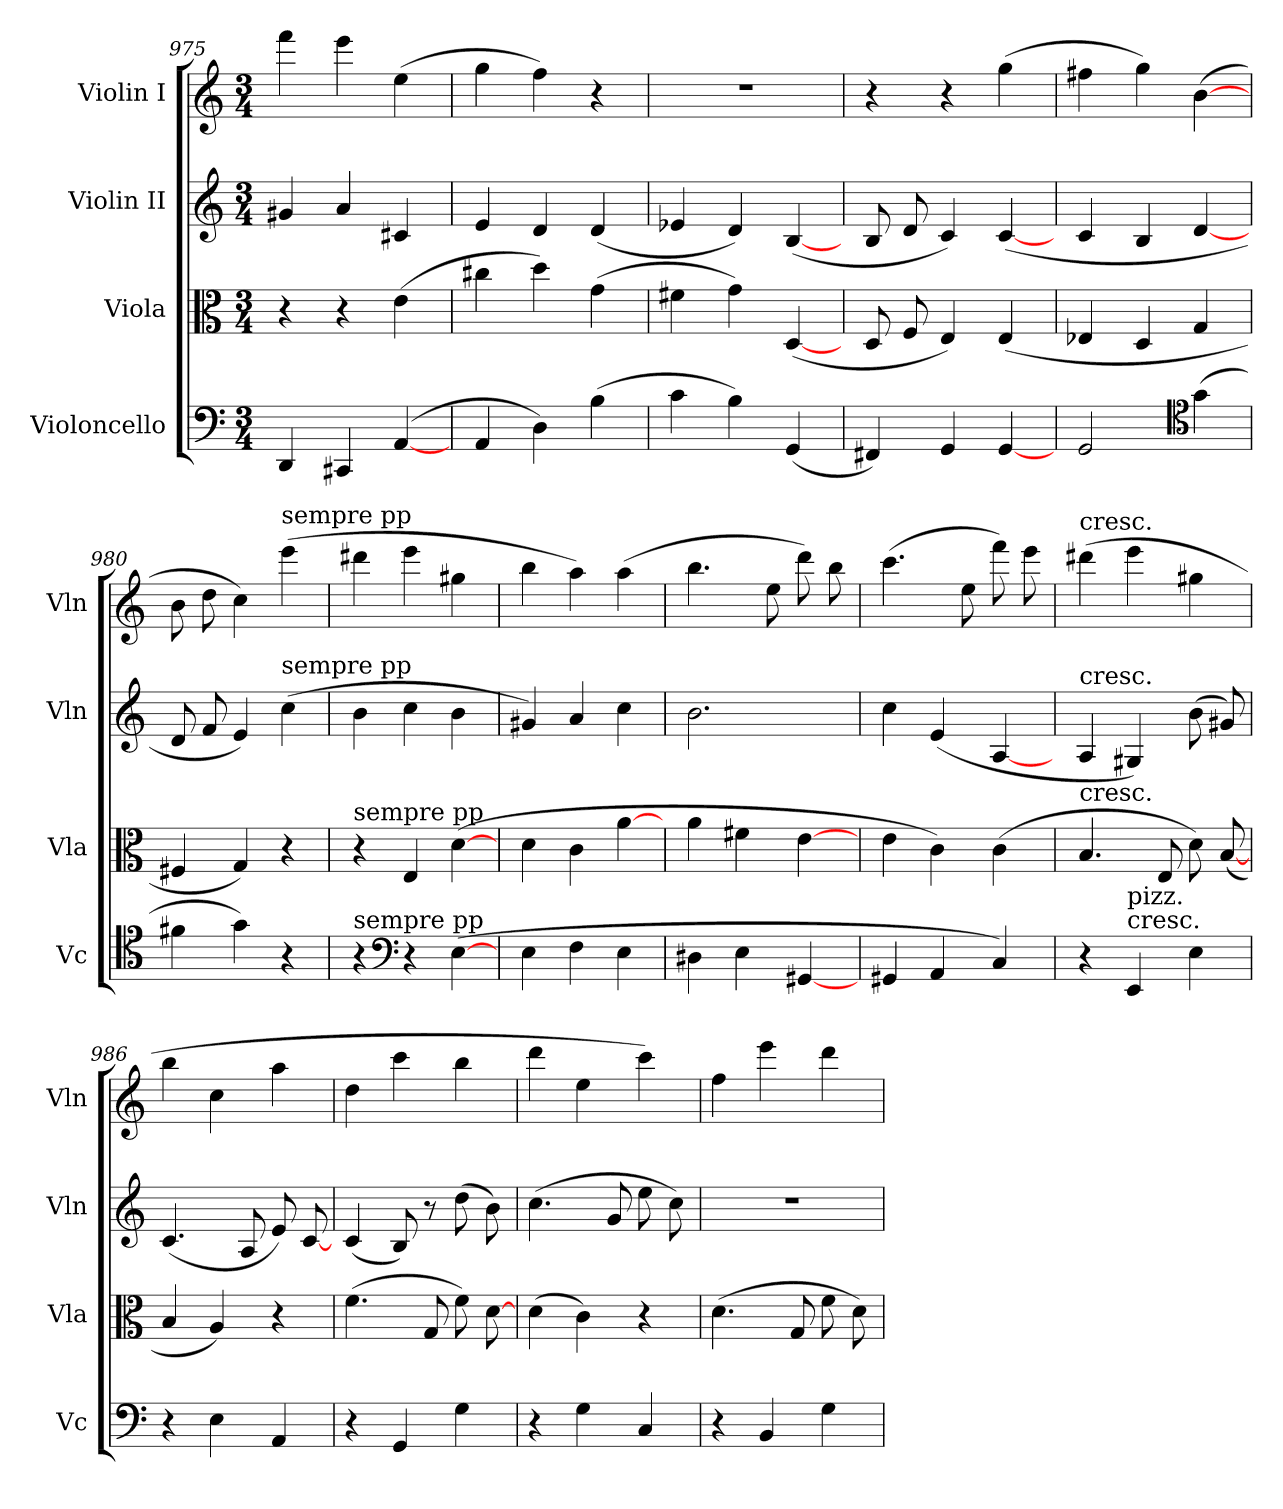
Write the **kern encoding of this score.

**kern	**kern	**kern	**kern
*part4	*part3	*part2	*part1
*staff4	*staff3	*staff2	*staff1
*I"Violoncello	*I"Viola	*I"Violin II	*I"Violin I
*I'Vc	*I'Vla	*I'Vln	*I'Vln
*clefF4	*clefC3	*clefG2	*clefG2
*k[]	*k[]	*k[]	*k[]
*C:	*C:	*C:	*C:
*M3/4	*M3/4	*M3/4	*M3/4
=975	=975	=975	=975
4DD	4r	4g#X	4fff
4CC#X	4r	4a	4eee
([4AA	(4e	4c#X	(4ee
=976	=976	=976	=976
4AA	4cc#X	4e	4gg
4D)	4dd)	4d	4ff)
(4B	(4g	(4d	4r
=977	=977	=977	=977
4c	4f#X	4e-X	2.r
4B)	4g)	4d)	.
(4GG	([4D	([4B	.
=978	=978	=978	=978
4FF#X)	8D	8B	4r
.	8F	8d	.
4GG	4E)	4c)	4r
[4GG	(4E	([4c	(4gg
=979	=979	=979	=979
2GG	4E-X	4c	4ff#X
.	4D	4B	4gg)
*clefC4	*	*	*
(4g	4G	[4d	([4b
=980	=980	=980	=980
4f#X	4F#X	8d	8b
.	.	8f	8dd
4g)	4G)	4e)	4cc)
!	!	!	!LO:TX:a:t=sempre pp
!	!	!LO:TX:a:t=sempre pp	!
4r	4r	(4cc	(4eee
=981	=981	=981	=981
!	!LO:TX:a:t=sempre pp	!	!
!LO:TX:a:t=sempre pp	!	!	!
4r	4r	4b	4ddd#X
*clefF4	*	*	*
4r	4E	4cc	4eee
([4E	([4d	4b	4gg#X
=982	=982	=982	=982
4E	4d	4g#X)	4bb
4F	4c	4a	4aa)
4E	[4a	4cc	(4aa
=983	=983	=983	=983
4D#X	4a	2.b	4.bb
4E	4f#X	.	.
.	.	.	8ee
[4GG#X	[4e	.	8ddd)
.	.	.	8bb
=984	=984	=984	=984
4GG#X	4e	4cc	(4.ccc
4AA	4c)	(4e	.
.	.	.	8ee
4C)	(4c	[4A	8fff)
.	.	.	8eee
=985	=985	=985	=985
!	!	!	!LO:TX:a:t=cresc.
!	!	!LO:TX:a:t=cresc.	!
!	!LO:TX:a:t=cresc.	!	!
4r	4.B	4A	(4ddd#X
!LO:TX:a:t=cresc.	!	!	!
!LO:TX:a:t=pizz.	!	!	!
4EE	.	4G#X)	4eee
.	8E	.	.
4E	8d)	(8b	4gg#X
.	([8B	8g#X)	.
=986	=986	=986	=986
4r	4B	(4.c	4bb
4E	4A)	.	4cc
.	.	8A	.
4AA	4r	8e)	4aa
.	.	[8c	.
=987	=987	=987	=987
4r	(4.f	(4c	4dd
4GG	.	8B)	4ccc
.	8G	8r	.
4G	8f)	(8dd	4bb
.	[8d	8b)	.
=988	=988	=988	=988
4r	(4d	(4.cc	4ddd
4G	4c)	.	4ee
.	.	8g	.
4C	4r	8ee	4ccc)
.	.	8cc)	.
=989	=989	=989	=989
4r	(4.d	2.r	4ff
4BB	.	.	4eee
.	8G	.	.
4G	8f	.	4ddd
.	8d)	.	.
=	=	=	=
*-	*-	*-	*-
